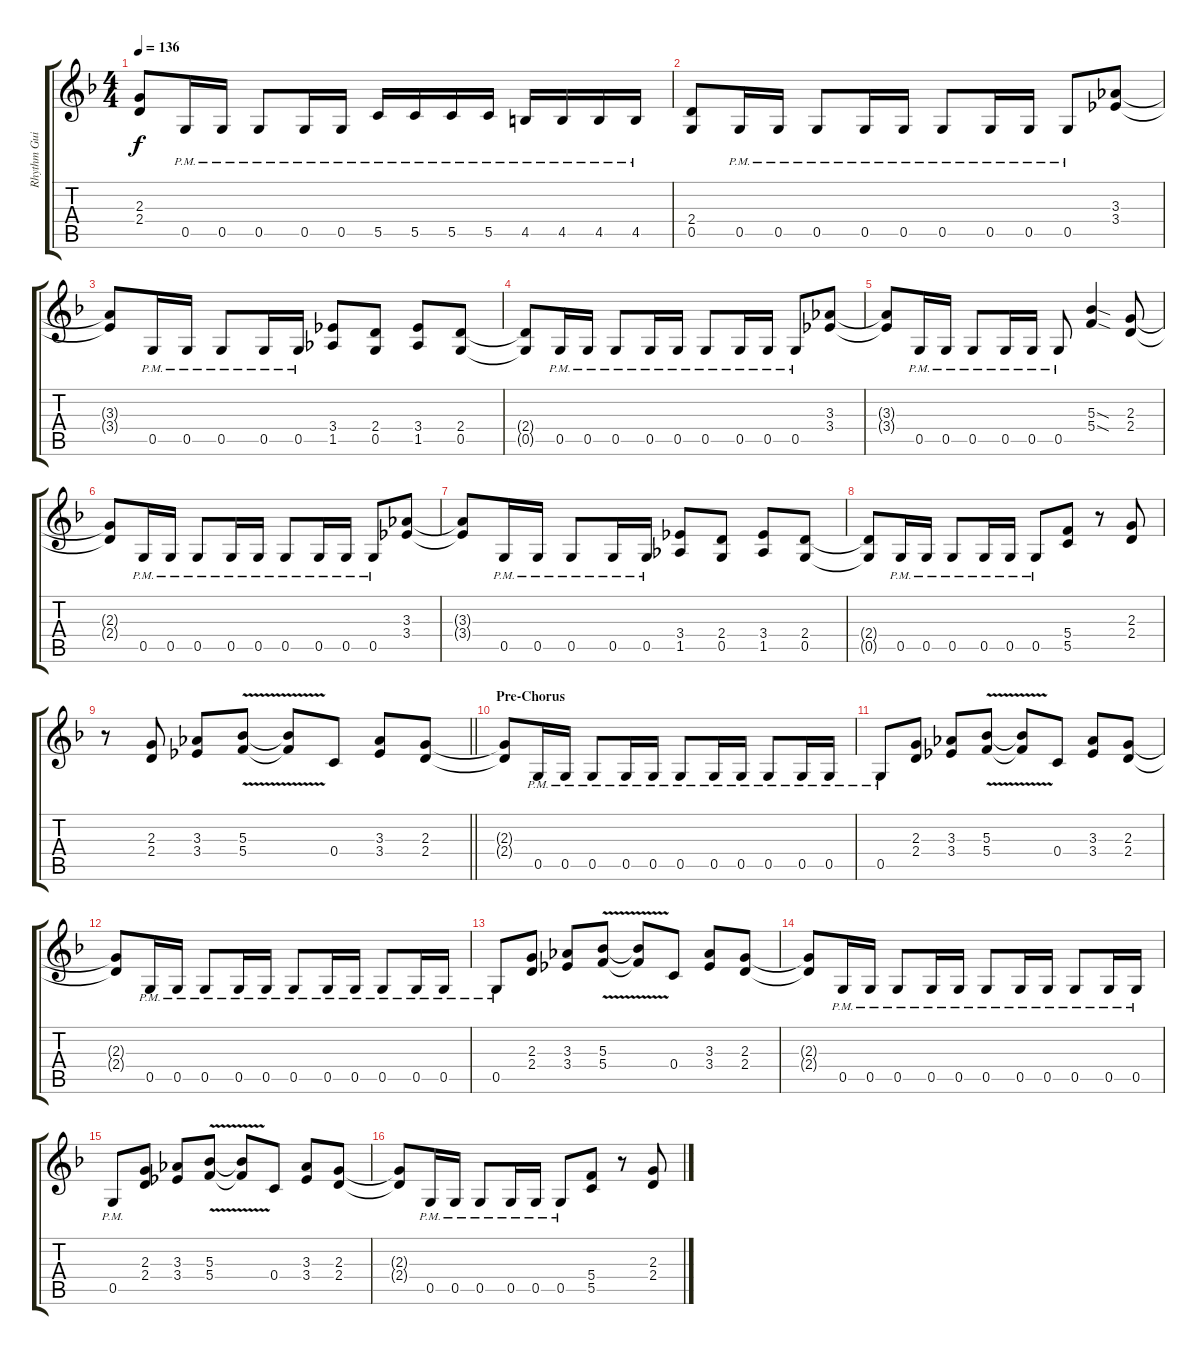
\track ("Rhythm Guitar 1" "Rhythm Gui") {instrument distortionguitar}
\staff {score tabs}
\tuning (D4 A3 F3 C3 G2 D2) {hide}
\ts (4 4)
\tempo 136
\clef g2
\ks dminor
(2.3{t} 2.4{t}).8{dy f} 0.5{pm}.16 0.5{pm}.16 0.5{pm}.8 0.5{pm}.16 0.5{pm}.16 5.5{pm}.16 5.5{pm}.16 5.5{pm}.16 5.5{pm}.16 4.5{pm}.16 4.5{pm}.16 4.5{pm}.16 4.5{pm}.16 |
(2.4 0.5).8 0.5{pm}.16 0.5{pm}.16 0.5{pm}.8 0.5{pm}.16 0.5{pm}.16 0.5{pm}.8 0.5{pm}.16 0.5{pm}.16 0.5{pm}.8 (3.3 3.4).8 |
(3.3{t} 3.4{t}).8 0.5{pm}.16 0.5{pm}.16 0.5{pm}.8 0.5{pm}.16 0.5{pm}.16 (3.4 1.5).8 (2.4 0.5).8 (3.4 1.5).8 (2.4 0.5).8 |
(2.4{t} 0.5{t}).8 0.5{pm}.16 0.5{pm}.16 0.5{pm}.8 0.5{pm}.16 0.5{pm}.16 0.5{pm}.8 0.5{pm}.16 0.5{pm}.16 0.5{pm}.8 (3.3 3.4).8 |
(3.3{t} 3.4{t}).8 0.5{pm}.16 0.5{pm}.16 0.5{pm}.8 0.5{pm}.16 0.5{pm}.16 0.5{pm}.8 (5.3{sod} 5.4{sod}).4 (2.3 2.4).8 |
(2.3{t} 2.4{t}).8 0.5{pm}.16 0.5{pm}.16 0.5{pm}.8 0.5{pm}.16 0.5{pm}.16 0.5{pm}.8 0.5{pm}.16 0.5{pm}.16 0.5{pm}.8 (3.3 3.4).8 |
(3.3{t} 3.4{t}).8 0.5{pm}.16 0.5{pm}.16 0.5{pm}.8 0.5{pm}.16 0.5{pm}.16 (3.4 1.5).8 (2.4 0.5).8 (3.4 1.5).8 (2.4 0.5).8 |
(2.4{t} 0.5{t}).8 0.5{pm}.16 0.5{pm}.16 0.5{pm}.8 0.5{pm}.16 0.5{pm}.16 0.5{pm}.8 (5.4 5.5).8 r.8 (2.3 2.4).8 |
\barLineRight lightlight
r.8 (2.3 2.4).8 (3.3 3.4).8 (5.3{v} 5.4{v}).8 (5.3{v t} 5.4{v t}).8 0.4.8 (3.3 3.4).8 (2.3 2.4).8 |
\section ("" "Pre-Chorus")
(2.3{t} 2.4{t}).8 0.5{pm}.16 0.5{pm}.16 0.5{pm}.8 0.5{pm}.16 0.5{pm}.16 0.5{pm}.8 0.5{pm}.16 0.5{pm}.16 0.5{pm}.8 0.5{pm}.16 0.5{pm}.16 |
0.5{pm}.8 (2.3 2.4).8 (3.3 3.4).8 (5.3{v} 5.4{v}).8 (5.3{v t} 5.4{v t}).8 0.4.8 (3.3 3.4).8 (2.3 2.4).8 |
(2.3{t} 2.4{t}).8 0.5{pm}.16 0.5{pm}.16 0.5{pm}.8 0.5{pm}.16 0.5{pm}.16 0.5{pm}.8 0.5{pm}.16 0.5{pm}.16 0.5{pm}.8 0.5{pm}.16 0.5{pm}.16 |
0.5{pm}.8 (2.3 2.4).8 (3.3 3.4).8 (5.3{v} 5.4{v}).8 (5.3{v t} 5.4{v t}).8 0.4.8 (3.3 3.4).8 (2.3 2.4).8 |
(2.3{t} 2.4{t}).8 0.5{pm}.16 0.5{pm}.16 0.5{pm}.8 0.5{pm}.16 0.5{pm}.16 0.5{pm}.8 0.5{pm}.16 0.5{pm}.16 0.5{pm}.8 0.5{pm}.16 0.5{pm}.16 |
0.5{pm}.8 (2.3 2.4).8 (3.3 3.4).8 (5.3{v} 5.4{v}).8 (5.3{v t} 5.4{v t}).8 0.4.8 (3.3 3.4).8 (2.3 2.4).8 |
(2.3{t} 2.4{t}).8 0.5{pm}.16 0.5{pm}.16 0.5{pm}.8 0.5{pm}.16 0.5{pm}.16 0.5{pm}.8 (5.4 5.5).8 r.8 (2.3 2.4).8
